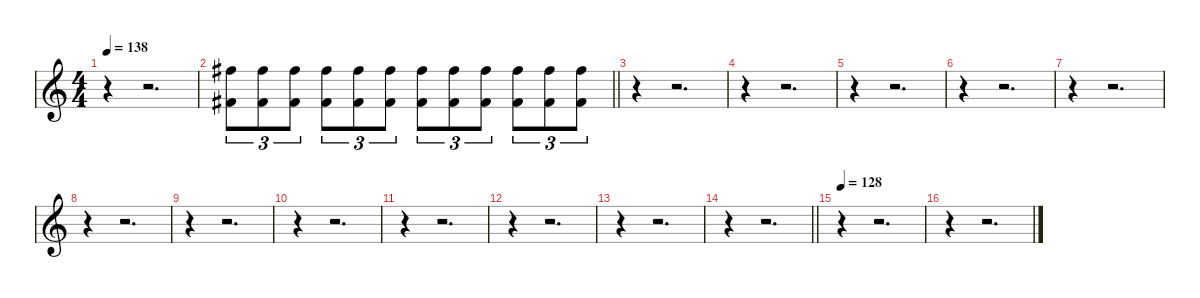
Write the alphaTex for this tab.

\defaultSystemsLayout 4
\hideDynamics
\bracketExtendMode nobrackets
\singleTrackTrackNamePolicy hidden
\multiTrackTrackNamePolicy hidden
\otherSystemsTrackNameOrientation horizontal
\track ("Jamie Meyer" "orch.hit.") {instrument orchestrahit}
\staff {score}
\tuning (E4 C4 G3 C3 G2 C2)
\ts (4 4)
\tempo 138
\clef g2
\ks c
r.4{dy f beam Down} r.2{d beam Down} |
\barLineRight lightlight
(23.5{acc #} 23.3{acc #}).8{tu (3 2) beam Down} (2.1{acc #} 23.3{acc #}).8{tu (3 2) beam Down} (2.1{acc #} 23.3{acc #}).8{tu (3 2) beam Down} (2.1{acc #} 23.3{acc #}).8{tu (3 2) beam Down} (2.1{acc #} 23.3{acc #}).8{tu (3 2) beam Down} (2.1{acc #} 23.3{acc #}).8{tu (3 2) beam Down} (2.1{acc #} 23.3{acc #}).8{tu (3 2) beam Down} (2.1{acc #} 23.3{acc #}).8{tu (3 2) beam Down} (2.1{acc #} 23.3{acc #}).8{tu (3 2) beam Down} (2.1{acc #} 23.3{acc #}).8{tu (3 2) beam Down} (2.1{acc #} 23.3{acc #}).8{tu (3 2) beam Down} (2.1{acc #} 23.3{acc #}).8{tu (3 2) beam Down} |
r.4{beam Down} r.2{d beam Down} |
r.4{beam Down} r.2{d beam Down} |
r.4{beam Down} r.2{d beam Down} |
r.4{beam Down} r.2{d beam Down} |
r.4{beam Down} r.2{d beam Down} |
r.4{beam Down} r.2{d beam Down} |
r.4{beam Down} r.2{d beam Down} |
r.4{beam Down} r.2{d beam Down} |
r.4{beam Down} r.2{d beam Down} |
r.4{beam Down} r.2{d beam Down} |
r.4{beam Down} r.2{d beam Down} |
\barLineRight lightlight
r.4{beam Down} r.2{d beam Down} |
\tempo 128
r.4{beam Down} r.2{d beam Down} |
r.4{beam Down} r.2{d beam Down}
